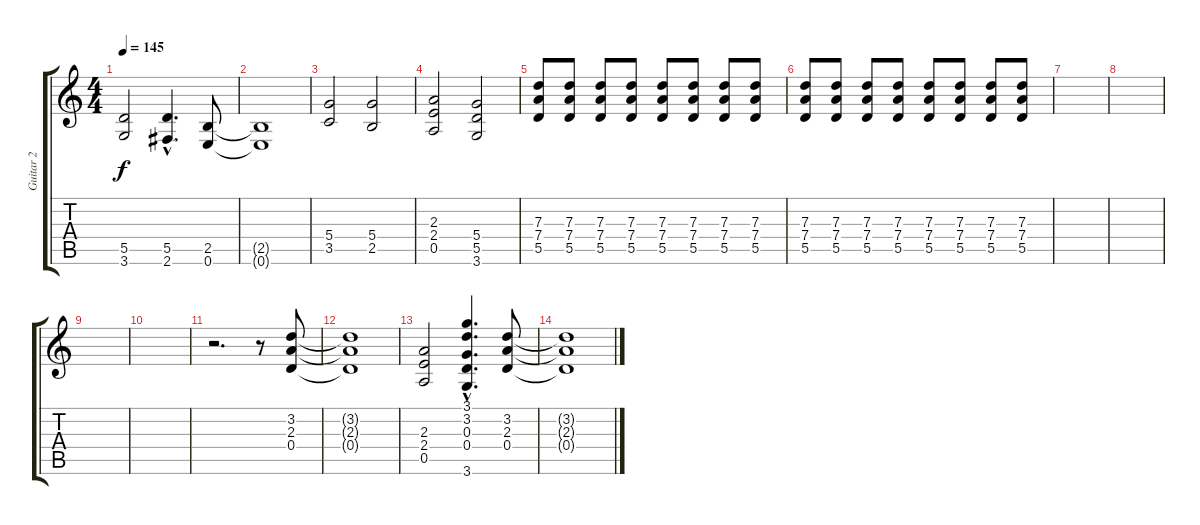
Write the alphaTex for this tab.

\track ("Guitar 2" "Guitar 2") {instrument distortionguitar}
\staff {score tabs}
\tuning (E4 B3 G3 D3 A2 E2) {hide}
\ts (4 4)
\tempo 145
\clef g2
\ks c
(5.5 3.6).2{dy f} (5.5{hac} 2.6{hac}).4{d} (2.5 0.6).8 |
(2.5{t} 0.6{t}).1 |
(5.4 3.5).2 (5.4 2.5).2 |
(2.3 2.4 0.5).2 (5.4 5.5 3.6).2 |
(7.3 7.4 5.5).8 (7.3 7.4 5.5).8 (7.3 7.4 5.5).8 (7.3 7.4 5.5).8 (7.3 7.4 5.5).8 (7.3 7.4 5.5).8 (7.3 7.4 5.5).8 (7.3 7.4 5.5).8 |
(7.3 7.4 5.5).8 (7.3 7.4 5.5).8 (7.3 7.4 5.5).8 (7.3 7.4 5.5).8 (7.3 7.4 5.5).8 (7.3 7.4 5.5).8 (7.3 7.4 5.5).8 (7.3 7.4 5.5).8 |
|
|
|
|
r.2{d} r.8 (3.2 2.3 0.4).8 |
(3.2{t} 2.3{t} 0.4{t}).1 |
(2.3 2.4 0.5).2 (3.1{hac} 3.2{hac} 0.3{hac} 0.4{hac} 3.6{hac}).4{d} (3.2 2.3 0.4).8 |
(3.2{t} 2.3{t} 0.4{t}).1
